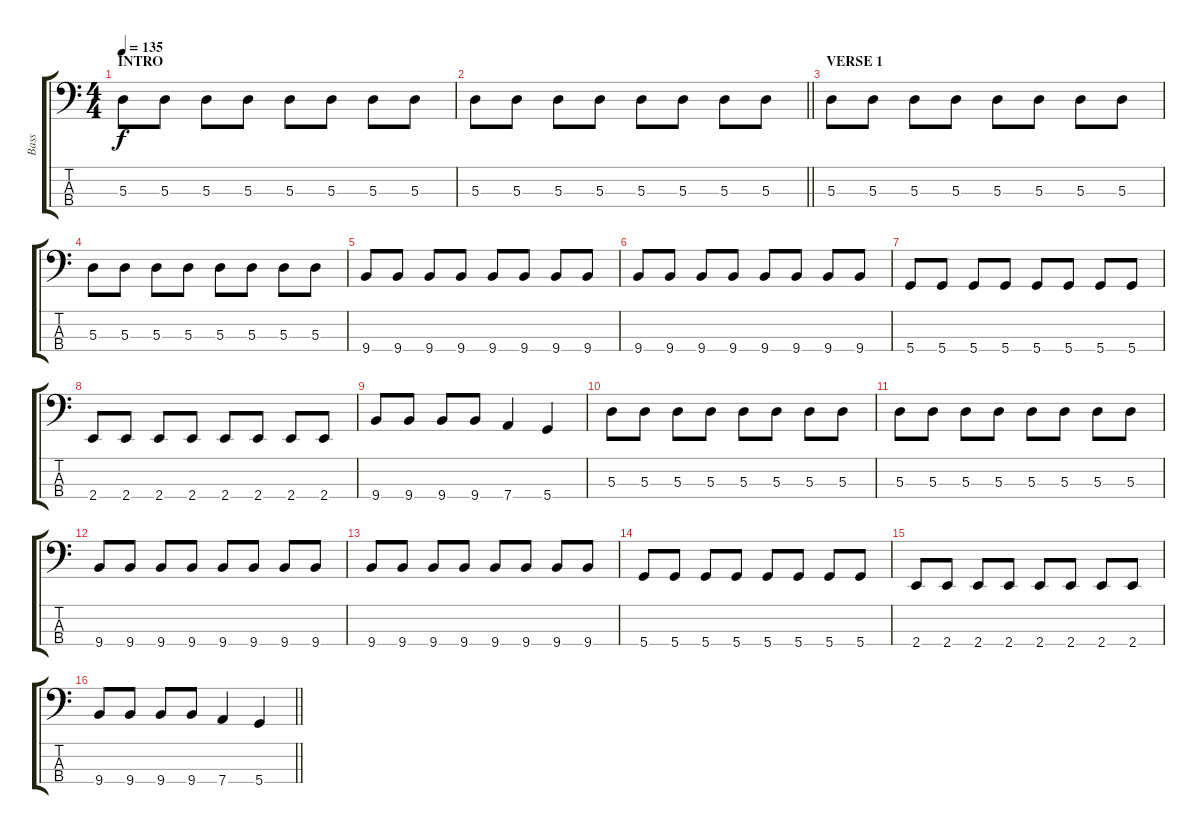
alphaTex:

\track ("Bass" "Bass") {instrument electricbasspick}
\staff {score tabs}
\tuning (G2 D2 A1 D1) {hide}
\ts (4 4)
\section ("" "INTRO")
\tempo 135
\clef f4
\ks c
5.3.8{dy f volume 13 instrument electricbasspick} 5.3.8 5.3.8 5.3.8 5.3.8 5.3.8 5.3.8 5.3.8 |
\barLineRight lightlight
5.3.8 5.3.8 5.3.8 5.3.8 5.3.8 5.3.8 5.3.8 5.3.8 |
\section ("" "VERSE 1")
5.3.8 5.3.8 5.3.8 5.3.8 5.3.8 5.3.8 5.3.8 5.3.8 |
5.3.8 5.3.8 5.3.8 5.3.8 5.3.8 5.3.8 5.3.8 5.3.8 |
9.4.8{volume 16} 9.4.8 9.4.8 9.4.8 9.4.8 9.4.8 9.4.8 9.4.8 |
9.4.8 9.4.8 9.4.8 9.4.8 9.4.8 9.4.8 9.4.8 9.4.8 |
5.4.8 5.4.8 5.4.8 5.4.8 5.4.8 5.4.8 5.4.8 5.4.8 |
2.4.8 2.4.8 2.4.8 2.4.8 2.4.8 2.4.8 2.4.8 2.4.8 |
9.4.8 9.4.8 9.4.8 9.4.8 7.4.4 5.4.4 |
5.3.8 5.3.8 5.3.8 5.3.8 5.3.8 5.3.8 5.3.8 5.3.8 |
5.3.8 5.3.8 5.3.8 5.3.8 5.3.8 5.3.8 5.3.8 5.3.8 |
9.4.8 9.4.8 9.4.8 9.4.8 9.4.8 9.4.8 9.4.8 9.4.8 |
9.4.8 9.4.8 9.4.8 9.4.8 9.4.8 9.4.8 9.4.8 9.4.8 |
5.4.8 5.4.8 5.4.8 5.4.8 5.4.8 5.4.8 5.4.8 5.4.8 |
2.4.8 2.4.8 2.4.8 2.4.8 2.4.8 2.4.8 2.4.8 2.4.8 |
\barLineRight lightlight
9.4.8 9.4.8 9.4.8 9.4.8 7.4.4 5.4.4
